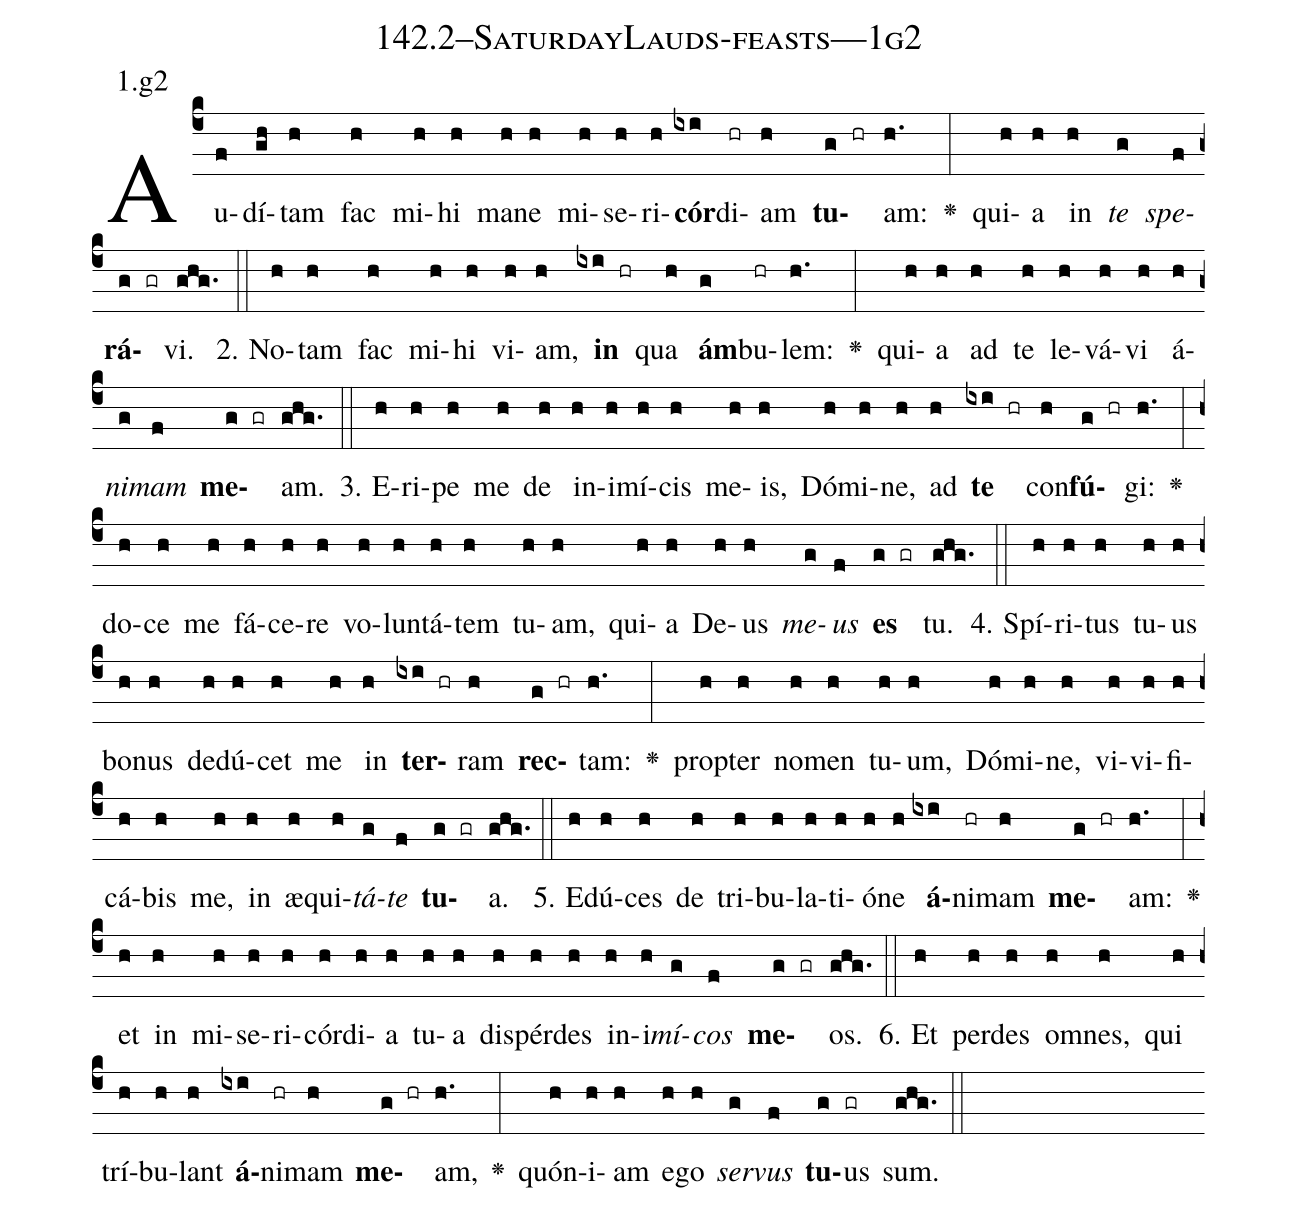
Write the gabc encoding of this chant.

name: 142.2--SaturdayLauds-feasts---1g2;
annotation: 1.g2;
%%
(c4)Au(f)dí(gh)tam(h) fac(h) mi(h)hi(h) ma(h)ne(h) mi(h)se(h)ri(h)<b>cór</b>(ixi)di(hr)am(h) <b>tu</b>(g hr)am:(h.) <v>\greheightstar</v>(:) qui(h)a(h) in(h) <i>te</i>(g) <i>spe</i>(f)<b>rá</b>(g gr)vi.(ghg.) (::)
2. No(h)tam(h) fac(h) mi(h)hi(h) vi(h)am,(h) <b>in</b>(ixi hr) qua(h) <b>ám</b>(g)bu(hr)lem:(h.) <v>\greheightstar</v>(:) qui(h)a(h) ad(h) te(h) le(h)vá(h)vi(h) á(h)<i>ni</i>(g)<i>mam</i>(f) <b>me</b>(g gr)am.(ghg.) (::)
3. E(h)ri(h)pe(h) me(h) de(h) in(h)i(h)mí(h)cis(h) me(h)is,(h) Dó(h)mi(h)ne,(h) ad(h) <b>te</b>(ixi hr) con(h)<b>fú</b>(g hr)gi:(h.) <v>\greheightstar</v>(:) do(h)ce(h) me(h) fá(h)ce(h)re(h) vo(h)lun(h)tá(h)tem(h) tu(h)am,(h) qui(h)a(h) De(h)us(h) <i>me</i>(g)<i>us</i>(f) <b>es</b>(g gr) tu.(ghg.) (::)
4. Spí(h)ri(h)tus(h) tu(h)us(h) bo(h)nus(h) de(h)dú(h)cet(h) me(h) in(h) <b>ter</b>(ixi hr)ram(h) <b>rec</b>(g hr)tam:(h.) <v>\greheightstar</v>(:) prop(h)ter(h) no(h)men(h) tu(h)um,(h) Dó(h)mi(h)ne,(h) vi(h)vi(h)fi(h)cá(h)bis(h) me,(h) in(h) æ(h)qui(h)<i>tá</i>(g)<i>te</i>(f) <b>tu</b>(g gr)a.(ghg.) (::)
5. E(h)dú(h)ces(h) de(h) tri(h)bu(h)la(h)ti(h)ó(h)ne(h) <b>á</b>(ixi)ni(hr)mam(h) <b>me</b>(g hr)am:(h.) <v>\greheightstar</v>(:) et(h) in(h) mi(h)se(h)ri(h)cór(h)di(h)a(h) tu(h)a(h) dis(h)pér(h)des(h) in(h)i(h)<i>mí</i>(g)<i>cos</i>(f) <b>me</b>(g gr)os.(ghg.) (::)
6. Et(h) per(h)des(h) om(h)nes,(h) qui(h) trí(h)bu(h)lant(h) <b>á</b>(ixi)ni(hr)mam(h) <b>me</b>(g hr)am,(h.) <v>\greheightstar</v>(:) quón(h)i(h)am(h) e(h)go(h) <i>ser</i>(g)<i>vus</i>(f) <b>tu</b>(g)us(gr) sum.(ghg.) (::)
